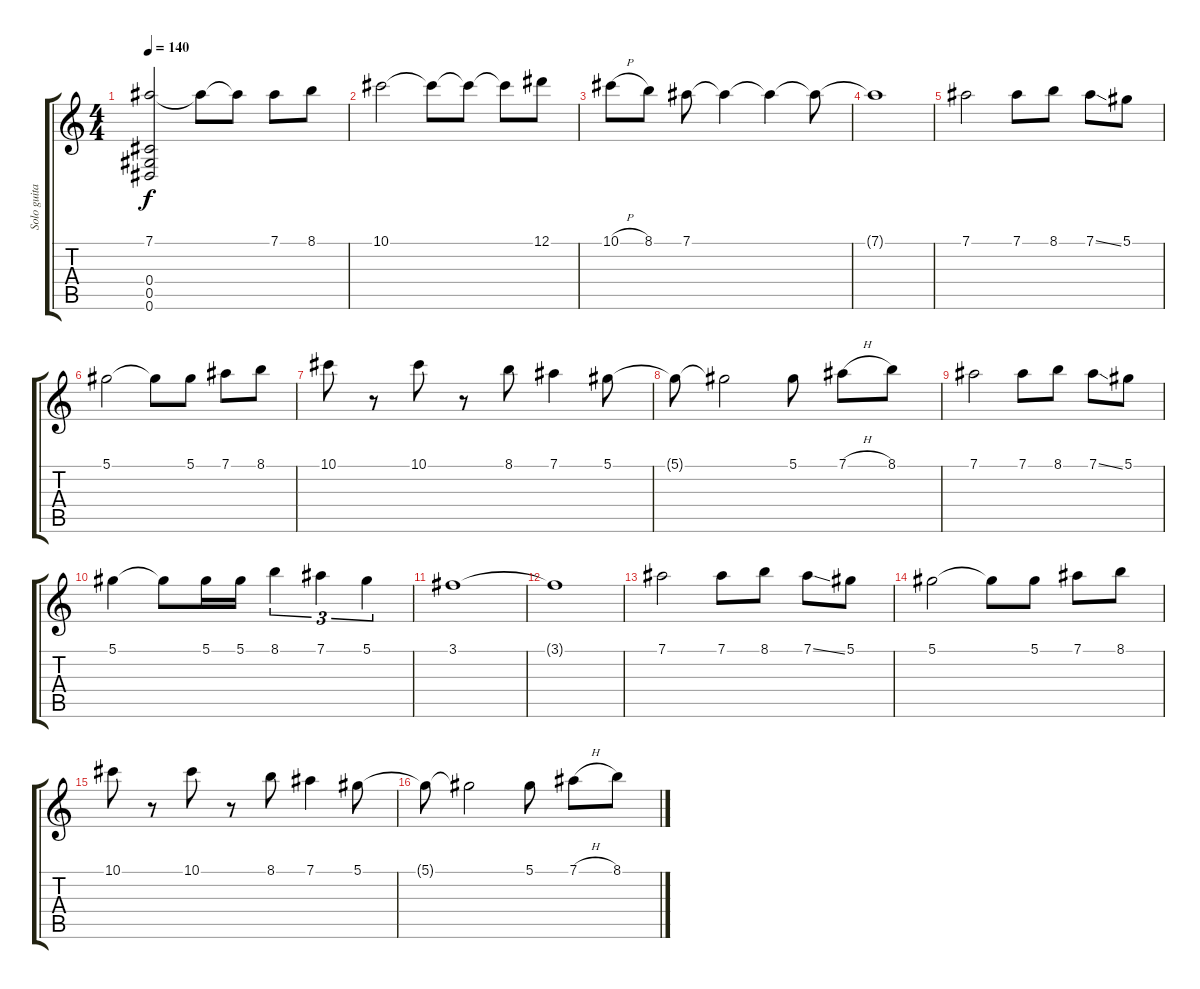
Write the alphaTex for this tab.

\track ("Solo guitar " "Solo guita") {instrument overdrivenguitar}
\staff {score tabs}
\tuning (Eb4 Bb3 Gb3 Db3 Ab2 Eb2) {hide}
\ts (4 4)
\tempo 140
\clef g2
\ks c
(7.1 0.4 0.5 0.6).2{dy f} 7.1{t}.8 7.1{t}.8 7.1.8 8.1.8 |
10.1.2 10.1{t}.8 10.1{t}.8 10.1{t}.8 12.1.8 |
10.1{h}.8 8.1.8 7.1.8 7.1{t}.4 7.1{t}.4 7.1{t}.8 |
7.1{t}.1 |
7.1.2{instrument acousticguitarsteel} 7.1.8 8.1.8 7.1{ss}.8 5.1.8 |
5.1.2 5.1{t}.8 5.1.8 7.1.8 8.1.8 |
10.1.8 r.8 10.1.8 r.8 8.1.8 7.1.4 5.1.8 |
5.1{t}.8 5.1{t}.2 5.1.8 7.1{h}.8 8.1.8 |
7.1.2 7.1.8 8.1.8 7.1{ss}.8 5.1.8 |
5.1.4 5.1{t}.8 5.1.16 5.1.16 8.1.4{tu (3 2)} 7.1.4{tu (3 2)} 5.1.4{tu (3 2)} |
3.1.1 |
3.1{t}.1 |
7.1.2{instrument acousticguitarsteel} 7.1.8 8.1.8 7.1{ss}.8 5.1.8 |
5.1.2 5.1{t}.8 5.1.8 7.1.8 8.1.8 |
10.1.8 r.8 10.1.8 r.8 8.1.8 7.1.4 5.1.8 |
5.1{t}.8 5.1{t}.2 5.1.8 7.1{h}.8 8.1.8
